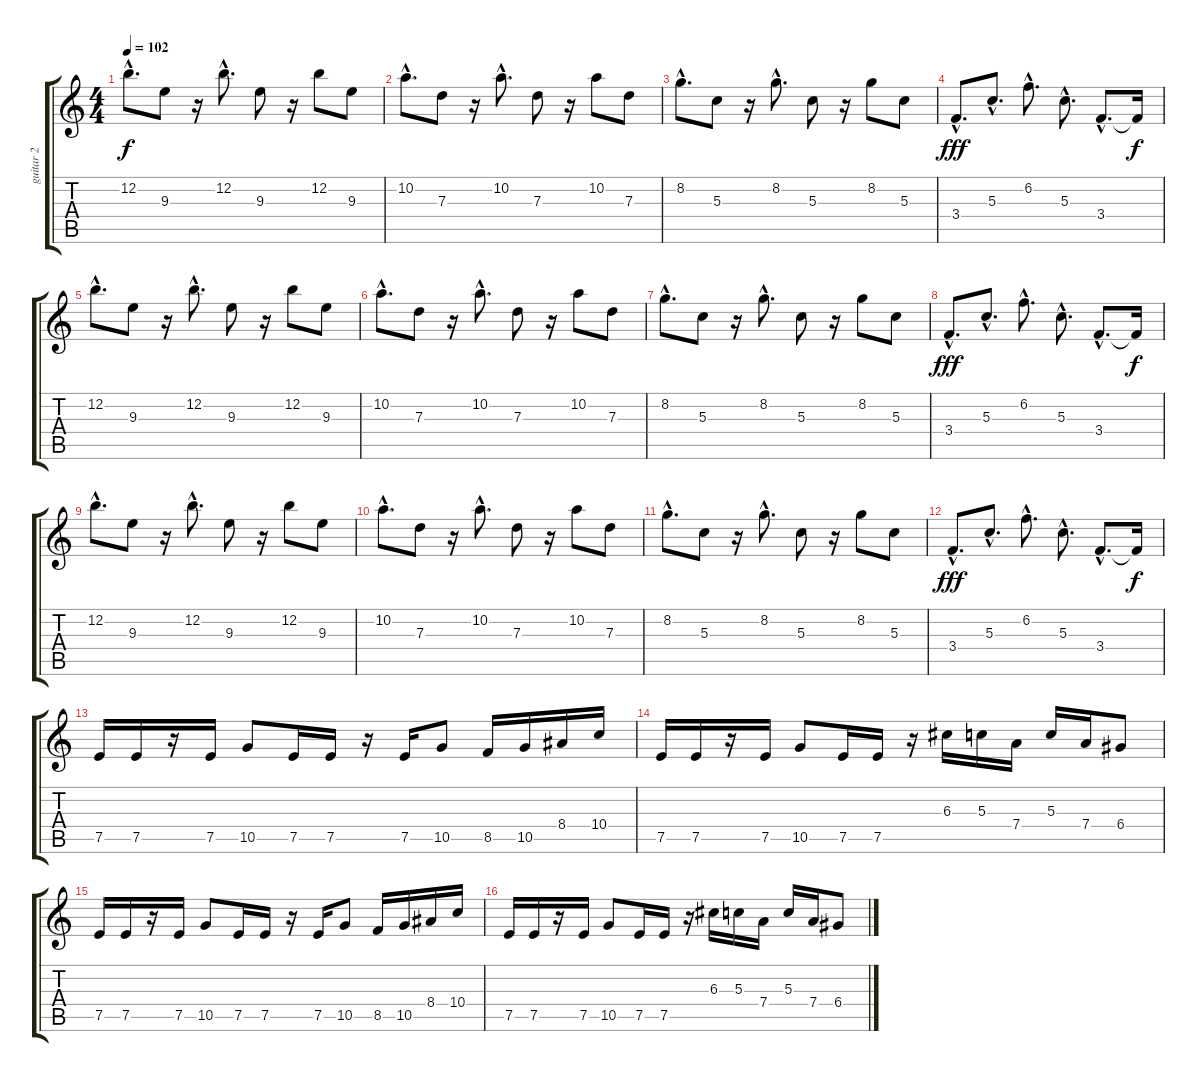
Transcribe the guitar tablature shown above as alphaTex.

\track ("guitar 2" "guitar 2") {instrument overdrivenguitar}
\staff {score tabs}
\tuning (E4 B3 G3 D3 A2 E2) {hide}
\ts (4 4)
\tempo 102
\clef g2
\ks c
12.2{hac}.8{d dy f instrument overdrivenguitar} 9.3.8 r.16 12.2{hac}.8{d} 9.3.8 r.16 12.2.8 9.3.8 |
10.2{hac}.8{d} 7.3.8 r.16 10.2{hac}.8{d} 7.3.8 r.16 10.2.8 7.3.8 |
8.2{hac}.8{d} 5.3.8 r.16 8.2{hac}.8{d} 5.3.8 r.16 8.2.8 5.3.8 |
3.4{hac}.8{d dy fff} 5.3{hac}.8{d} 6.2{hac}.8{d} 5.3{hac}.8{d} 3.4{hac}.8{d} 3.4{t}.16{dy f} |
12.2{hac}.8{d} 9.3.8 r.16 12.2{hac}.8{d} 9.3.8 r.16 12.2.8 9.3.8 |
10.2{hac}.8{d} 7.3.8 r.16 10.2{hac}.8{d} 7.3.8 r.16 10.2.8 7.3.8 |
8.2{hac}.8{d} 5.3.8 r.16 8.2{hac}.8{d} 5.3.8 r.16 8.2.8 5.3.8 |
3.4{hac}.8{d dy fff} 5.3{hac}.8{d} 6.2{hac}.8{d} 5.3{hac}.8{d} 3.4{hac}.8{d} 3.4{t}.16{dy f} |
12.2{hac}.8{d} 9.3.8 r.16 12.2{hac}.8{d} 9.3.8 r.16 12.2.8 9.3.8 |
10.2{hac}.8{d} 7.3.8 r.16 10.2{hac}.8{d} 7.3.8 r.16 10.2.8 7.3.8 |
8.2{hac}.8{d} 5.3.8 r.16 8.2{hac}.8{d} 5.3.8 r.16 8.2.8 5.3.8 |
3.4{hac}.8{d dy fff} 5.3{hac}.8{d} 6.2{hac}.8{d} 5.3{hac}.8{d} 3.4{hac}.8{d} 3.4{t}.16{dy f} |
7.5.16 7.5.16 r.16 7.5.16 10.5.8 7.5.16 7.5.16 r.16 7.5.16 10.5.8 8.5.16 10.5.16 8.4.16 10.4.16 |
7.5.16 7.5.16 r.16 7.5.16 10.5.8 7.5.16 7.5.16 r.16 6.3.16 5.3.16 7.4.16 5.3.16 7.4.16 6.4.8 |
7.5.16 7.5.16 r.16 7.5.16 10.5.8 7.5.16 7.5.16 r.16 7.5.16 10.5.8 8.5.16 10.5.16 8.4.16 10.4.16 |
7.5.16 7.5.16 r.16 7.5.16 10.5.8 7.5.16 7.5.16 r.16 6.3.16 5.3.16 7.4.16 5.3.16 7.4.16 6.4.8
